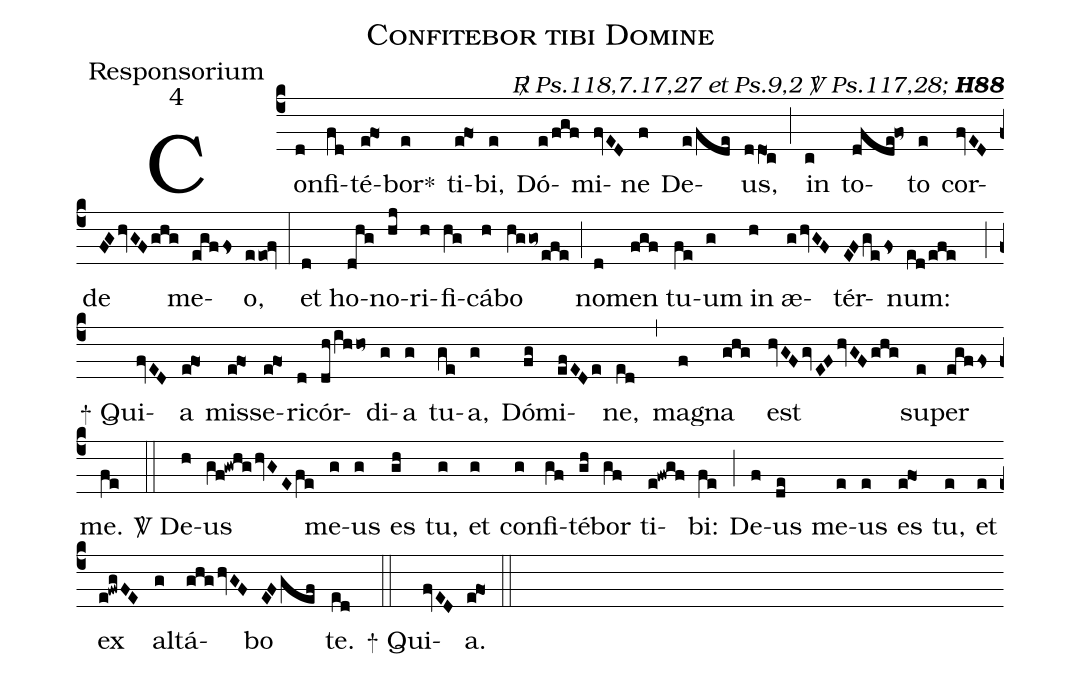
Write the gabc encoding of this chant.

name:Confitebor tibi Domine;
office-part:Responsorium;
mode:4;
commentary:{\itshape\mdseries \Rbar\  Ps.118,7.17,27 et Ps.9,2 \Vbar\   Ps.117,28;\/}  {\bfseries H88};
%%
(c4) Con(d)fi(fd)té(e!fo1)bor<sp>*</sp>(e) ti(e!fo1)bi,(e) Dó(e/fgf)mi(fvED)ne(f) De(e/fde)us,(ddO1c) (;)
in(c) to(dfde!fo~)to(e) cor(fvED)de(FGhvGFghg) me(egfFs)o,(eeo0!fv) (:)
et(d) ho(dhg)no(hj)ri(h)fi(hg)cá(h)bo(hggo~efe) (;)
no(d)men(fgf) tu(fe)um(g) in(h) æ(ghvGF)tér(EFgeFs)num:(ed/efe) (;)
<sp>+</sp> Qui(fvED)a(e!fo1) mis(e!fo1)se(e!fo1)ri(d)cór(dh/ihho~)di(g)a(g) tu(ge)a,(g) Dó(fg)mi(efEDe)ne,(ed) (,)
ma(f)gna(ghg) est(hvGFgvEFhvGFghg) su(e)per(egfFs) me.(fe) (::)
<sp>V/</sp> De(h)us(gf!gwhghvGEfe) me(g)us(g) es(gh) tu,(g) et(g) con(g)fi(gf)té(gh)bor(gf) ti(e!fwgf)bi:(fe) (;)
De(f)us(de) me(e)us(e) es(e!fo1) tu,(e) et(e) ex(e!fwgFE) al(g)tá(ghghvGF)bo(EFgef) te.(ed) (::)
<sp>+</sp> Qui(fvED)a.(e!fo1) (::)
